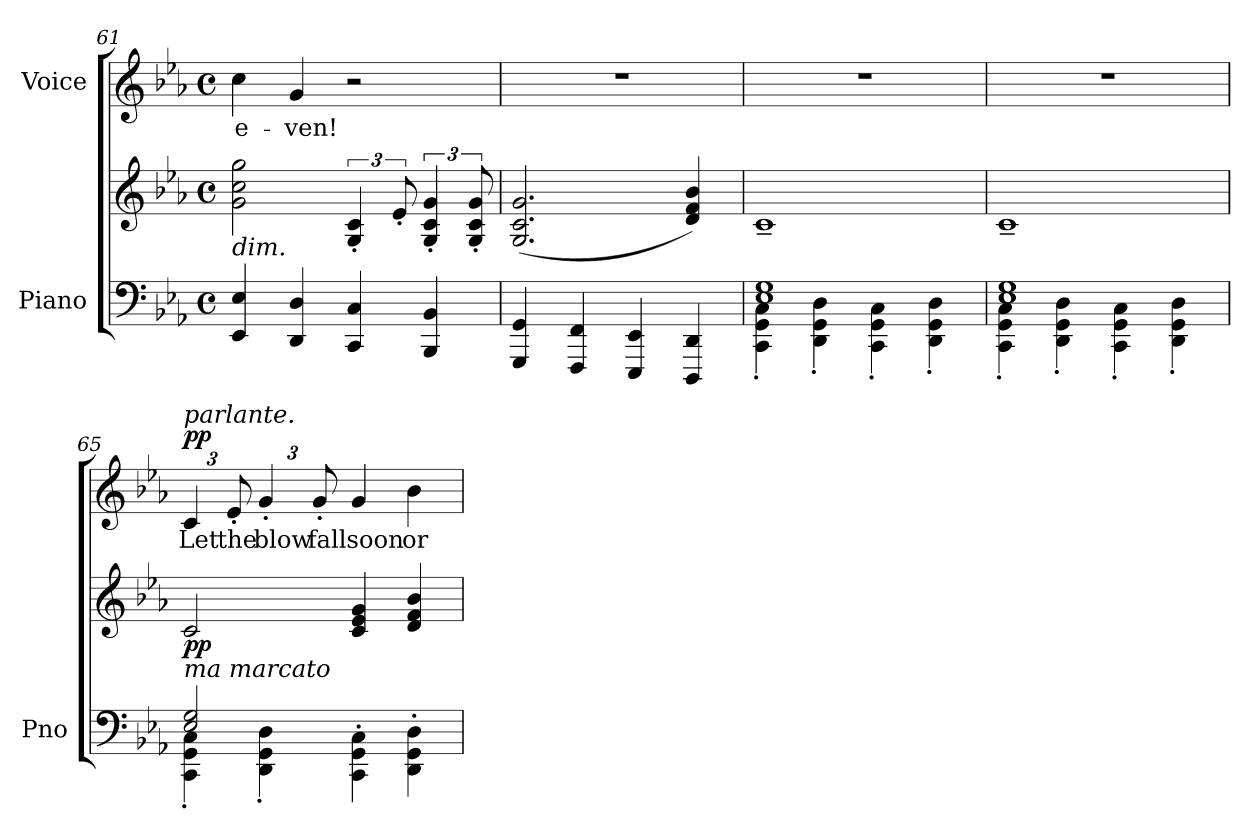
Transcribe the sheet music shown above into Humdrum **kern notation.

**kern	**kern	**dynam	**kern	**text	**dynam
*part2	*part2	*part2	*part1	*part1	*part1
*staff3	*staff2	*staff2/3	*staff1	*staff1	*staff1
*I"Piano	*	*	*I"Voice	*	*
*I'Pno	*	*	*	*	*
!!LO:LB:g=z
*clefF4	*clefG2	*	*clefG2	*	*
*k[b-e-a-]	*k[b-e-a-]	*	*k[b-e-a-]	*	*
*M4/4	*M4/4	*	*M4/4	*	*
*met(c)	*met(c)	*	*met(c)	*	*
=61	=61	=61	=61	=61	=61
!	!LO:TX:b:i:t=dim.	!	!	!	!
!	!	!	!	!LO:LY:b	!
4EE-/ 4E-/	2g\ 2cc\ 2gg\	.	4cc\	e-	.
!	!	!	!	!LO:LY:b	!
4DD/ 4D/	.	.	4g/	-ven!	.
4CC/ 4C/	6G/' 6c/'	.	2r	.	.
.	12e-'/	.	.	.	.
4BBB-/ 4BB-/	6G/' 6c/' 6g/'	.	.	.	.
.	12G/' 12c/' 12g/'	.	.	.	.
=62	=62	=62	=62	=62	=62
4GGG/ 4GG/	(>2.G/ 2.c/ 2.g/	.	1r	.	.
4FFF/ 4FF/	.	.	.	.	.
4EEE-/ 4EE-/	.	.	.	.	.
4DDD/ 4DD/	4d/ 4f/ 4b-/)	.	.	.	.
=63	=63	=63	=63	=63	=63
*^	*	*	*	*	*
1E- 1G	4CC\' 4GG\' 4C\'	1c:~	.	1r	.	.
.	4DD\' 4GG\' 4D\'	.	.	.	.	.
.	4CC\' 4GG\' 4C\'	.	.	.	.	.
.	4DD\' 4GG\' 4D\'	.	.	.	.	.
!!LO:PB:g=z
=64	=64	=64	=64	=64	=64	=64
1E- 1G	4CC\' 4GG\' 4C\'	1c~	.	1r	.	.
.	4DD\' 4GG\' 4D\'	.	.	.	.	.
.	4CC\' 4GG\' 4C\'	.	.	.	.	.
.	4DD\' 4GG\' 4D\'	.	.	.	.	.
=65	=65	=65	=65	=65	=65	=65
*	*	*	*	*Xbrackettup	*	*
!	!	!	!	!LO:TX:a:i:t=parlante.	!	!
!	!	!LO:TX:b:i:t=ma marcato	!	!	!	!
!	!	!	!LO:DY:b	!	!LO:LY:b	!LO:DY:a
2E-/ 2G/	4CC\' 4GG\' 4C\'	2c/	pp	6c/	Let	pp
!	!	!	!	!	!LO:LY:b	!
.	.	.	.	12e-'/	the	.
!	!	!	!	!	!LO:LY:b	!
.	4DD\' 4GG\' 4D\'	.	.	6g'/	blow	.
!	!	!	!	!	!LO:LY:b	!
.	.	.	.	12g'/	fall	.
!	!	!	!	!	!LO:LY:b	!
2ryy	4CC\' 4GG\' 4C\'	4c/ 4e-/ 4g/	.	4g/	soon	.
!	!	!	!	!	!LO:LY:b	!
.	4DD\' 4GG\' 4D\'	4d/ 4f/ 4b-/	.	4b-\	or	.
*v	*v	*	*	*	*	*
=	=	=	=	=	=
*-	*-	*-	*-	*-	*-
